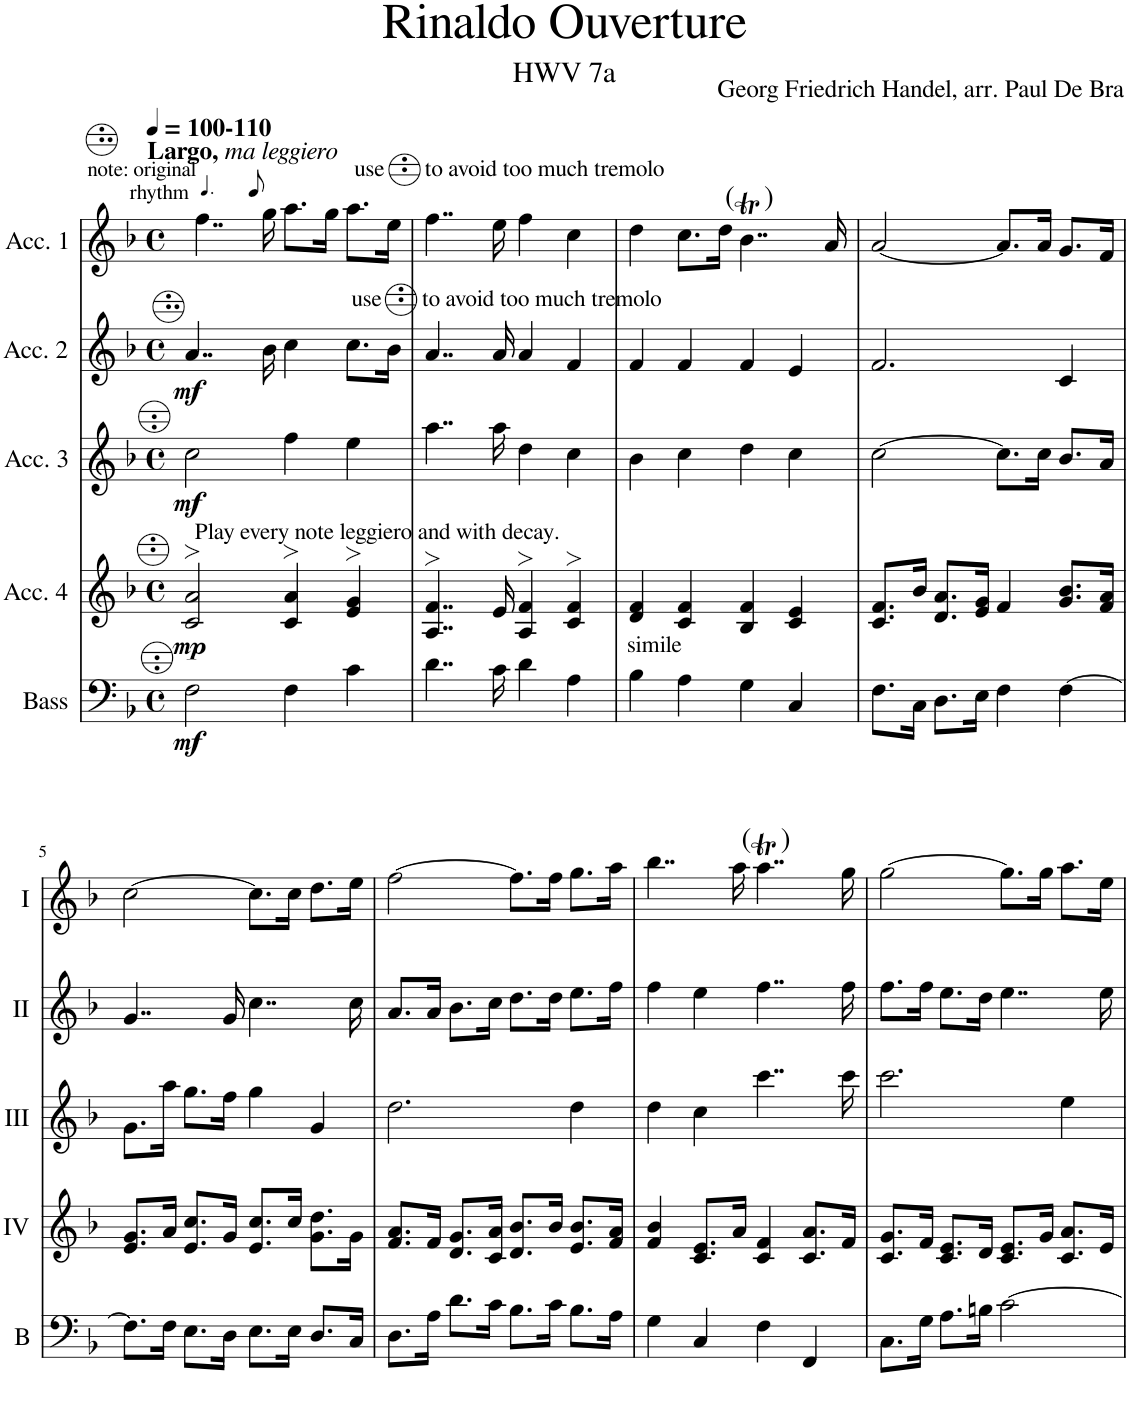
**kern	**dynam	**kern	**dynam	**kern	**dynam	**kern	**dynam	**kern
*part5	*part5	*part4	*part4	*part3	*part3	*part2	*part2	*part1
*staff5	*staff5	*staff4	*staff4	*staff3	*staff3	*staff2	*staff2	*staff1
*I"Bass	*	*I"Acc. 4	*	*I"Acc. 3	*	*I"Acc. 2	*	*I"Acc. 1
*I'B	*	*	*	*	*	*	*	*
*clefF4	*	*clefG2	*	*clefG2	*	*clefG2	*	*clefG2
*Trd7c12	*	*	*	*Trd7c12	*	*	*	*
*k[b-]	*	*k[b-]	*	*k[b-]	*	*k[b-]	*	*k[b-]
*M4/4	*	*M4/4	*	*M4/4	*	*M4/4	*	*M4/4
*met(c)	*	*met(c)	*	*met(c)	*	*met(c)	*	*met(c)
*MM100	*	*MM100	*	*MM100	*	*MM100	*	*MM100
=1	=1	=1	=1	=1	=1	=1	=1	=1
*	*	*	*	*	*	*	*	*^
!	!	!	!	!	!	!	!	!LO:TX:a:B:t=Largo,	!
!	!	!	!	!	!	!	!	!LO:TX:a:i:t=ma leggiero	!
!	!	!	!	!	!	!	!	!LO:TX:a:B:t=-110	!
!	!	!	!	!	!	!	!	!LO:TX:a:t=note&colon; original	!
!	!	!	!	!	!	!	!	!LO:TX:a:t=rhythm	!
!	!	!	!	!	!	!	!	!LO:TX:a:t=use       to avoid too much tremolo	!
!	!	!	!	!	!	!LO:TX:a:t=use       to avoid too much tremolo	!	!	!
!	!	!LO:TX:a:t=Play every note leggiero and with decay.	!	!	!	!	!	!	!
!	!LO:DY:b	!	!LO:DY:b	!	!LO:DY:b	!	!LO:DY:b	!	!
2F\	mf	2c/> 2a/>	mp	2cc\	mf	4..a/	mf	4.gg/	4..ff\
.	.	.	.	.	.	.	.	8gg/	.
.	.	.	.	.	.	16b-\	.	.	16gg\
4F\	.	4c/> 4a/>	.	4ff\	.	4cc\	.	8.aa\L	2ryy
.	.	.	.	.	.	.	.	16gg\Jk	.
4c\	.	4e/> 4g/>	.	4ee\	.	8.cc\L	.	8.aa\L	.
.	.	.	.	.	.	16b-\Jk	.	16ee\Jk	.
*	*	*	*	*	*	*	*	*v	*v
=2	=2	=2	=2	=2	=2	=2	=2	=2
4..d\	.	4..A/> 4..f/>	.	4..aa\	.	4..a/	.	4..ff\
16c\	.	16e/	.	16aa\	.	16a/	.	16ee\
4d\	.	4A/> 4f/>	.	4dd\	.	4a/	.	4ff\
4A\	.	4c/> 4f/>	.	4cc\	.	4f/	.	4cc\
=3	=3	=3	=3	=3	=3	=3	=3	=3
!	!	!LO:TX:b:t=simile	!	!	!	!	!	!
4B-\	.	4d/ 4f/	.	4b-\	.	4f/	.	4dd\
4A\	.	4c/ 4f/	.	4cc\	.	4f/	.	8.cc\L
.	.	.	.	.	.	.	.	16dd\Jk
!	!	!	!	!	!	!	!	!LO:TX:a:t=(    )
4G\	.	4B-/ 4f/	.	4dd\	.	4f/	.	4..b-T\
4C/	.	4c/ 4e/	.	4cc\	.	4e/	.	.
.	.	.	.	.	.	.	.	16a/
=4	=4	=4	=4	=4	=4	=4	=4	=4
8.F\L	.	8.c/ 8.f/L	.	[2cc\	.	2.f/	.	[2a/
16C\Jk	.	16b-/Jk	.	.	.	.	.	.
8.D\L	.	8.d/ 8.a/L	.	.	.	.	.	.
16E\Jk	.	16e/ 16g/Jk	.	.	.	.	.	.
4F\	.	4f/	.	8.cc\L]	.	.	.	8.a/L]
.	.	.	.	16cc\Jk	.	.	.	16a/Jk
[4F\	.	8.g/ 8.b-/L	.	8.b-/L	.	4c/	.	8.g/L
.	.	16f/ 16a/Jk	.	16a/Jk	.	.	.	16f/Jk
!!LO:LB:g=z
=5	=5	=5	=5	=5	=5	=5	=5	=5
8.F\L]	.	8.e/ 8.g/L	.	8.g\L	.	4..g/	.	[2cc\
16F\Jk	.	16a/Jk	.	16aa\Jk	.	.	.	.
8.E\L	.	8.e/ 8.cc/L	.	8.gg\L	.	.	.	.
16D\Jk	.	16g/Jk	.	16ff\Jk	.	16g/	.	.
8.E\L	.	8.e/ 8.cc/L	.	4gg\	.	4..cc\	.	8.cc\L]
16E\Jk	.	16cc/Jk	.	.	.	.	.	16cc\Jk
8.D/L	.	8.g\ 8.dd\L	.	4g/	.	.	.	8.dd\L
16C/Jk	.	16g\Jk	.	.	.	16cc\	.	16ee\Jk
=6	=6	=6	=6	=6	=6	=6	=6	=6
8.D\L	.	8.f/ 8.a/L	.	2.dd\	.	8.a/L	.	[2ff\
16A\Jk	.	16f/Jk	.	.	.	16a/Jk	.	.
8.d\L	.	8.d/ 8.g/L	.	.	.	8.b-\L	.	.
16c\Jk	.	16c/ 16a/Jk	.	.	.	16cc\Jk	.	.
8.B-\L	.	8.d/ 8.b-/L	.	.	.	8.dd\L	.	8.ff\L]
16c\Jk	.	16b-/Jk	.	.	.	16dd\Jk	.	16ff\Jk
8.B-\L	.	8.e/ 8.b-/L	.	4dd\	.	8.ee\L	.	8.gg\L
16A\Jk	.	16f/ 16a/Jk	.	.	.	16ff\Jk	.	16aa\Jk
=7	=7	=7	=7	=7	=7	=7	=7	=7
4G\	.	4f/ 4b-/	.	4dd\	.	4ff\	.	4..bb-\
4C/	.	8.c/ 8.e/L	.	4cc\	.	4ee\	.	.
.	.	16a/Jk	.	.	.	.	.	16aa\
!	!	!	!	!	!	!	!	!LO:TX:a:t=(    )
4F\	.	4c/ 4f/	.	4..ccc\	.	4..ff\	.	4..aat\
4FF/	.	8.c/ 8.a/L	.	.	.	.	.	.
.	.	16f/Jk	.	16ccc\	.	16ff\	.	16gg\
=8	=8	=8	=8	=8	=8	=8	=8	=8
8.C\L	.	8.c/ 8.g/L	.	2.ccc\	.	8.ff\L	.	[2gg\
16G\Jk	.	16f/Jk	.	.	.	16ff\Jk	.	.
8.A\L	.	8.c/ 8.e/L	.	.	.	8.ee\L	.	.
16Bn\Jk	.	16d/Jk	.	.	.	16dd\Jk	.	.
[2c\	.	8.c/ 8.e/L	.	.	.	4..ee\	.	8.gg\L]
.	.	16g/Jk	.	.	.	.	.	16gg\Jk
.	.	8.c/ 8.a/L	.	4ee\	.	.	.	8.aa\L
.	.	16e/Jk	.	.	.	16ee\	.	16ee\Jk
=	=	=	=	=	=	=	=	=
*-	*-	*-	*-	*-	*-	*-	*-	*-
